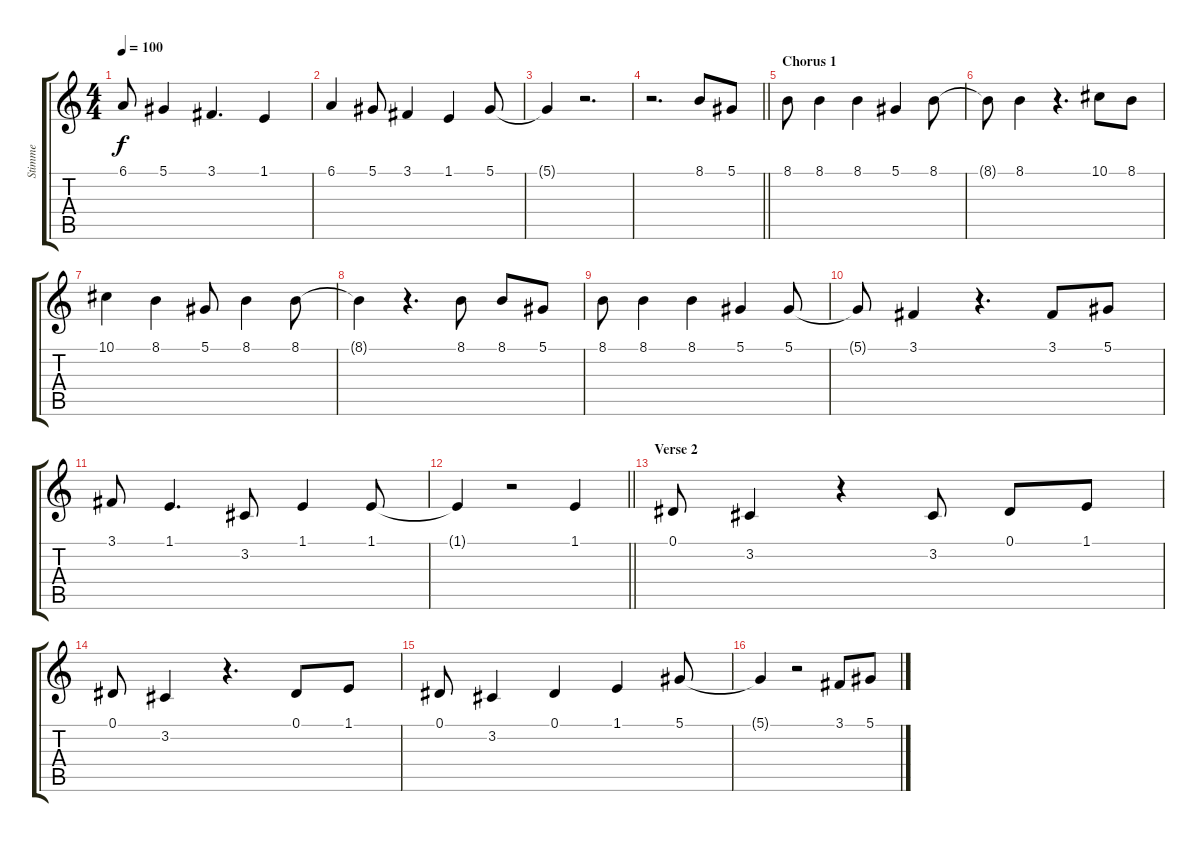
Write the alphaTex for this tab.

\track ("Stimme" "Stimme") {instrument englishhorn}
\staff {score tabs}
\tuning (Eb4 Bb3 Gb3 Db3 Ab2 Eb2) {hide}
\ts (4 4)
\tempo 100
\clef g2
\ks c
6.1.8{dy f} 5.1.4 3.1.4{d} 1.1.4 |
6.1.4 5.1.8 3.1.4 1.1.4 5.1.8 |
5.1{t}.4 r.2{d} |
\barLineRight lightlight
r.2{d} 8.1.8 5.1.8 |
\section ("" "Chorus 1")
8.1.8 8.1.4 8.1.4 5.1.4 8.1.8 |
8.1{t}.8 8.1.4 r.4{d} 10.1.8 8.1.8 |
10.1.4 8.1.4 5.1.8 8.1.4 8.1.8 |
8.1{t}.4 r.4{d} 8.1.8 8.1.8 5.1.8 |
8.1.8 8.1.4 8.1.4 5.1.4 5.1.8 |
5.1{t}.8 3.1.4 r.4{d} 3.1.8 5.1.8 |
3.1.8 1.1.4{d} 3.2.8 1.1.4 1.1.8 |
\barLineRight lightlight
1.1{t}.4 r.2 1.1.4 |
\section ("" "Verse 2")
0.1.8 3.2.4 r.4 3.2.8 0.1.8 1.1.8 |
0.1.8 3.2.4 r.4{d} 0.1.8 1.1.8 |
0.1.8 3.2.4 0.1.4 1.1.4 5.1.8 |
5.1{t}.4 r.2 3.1.8 5.1.8
